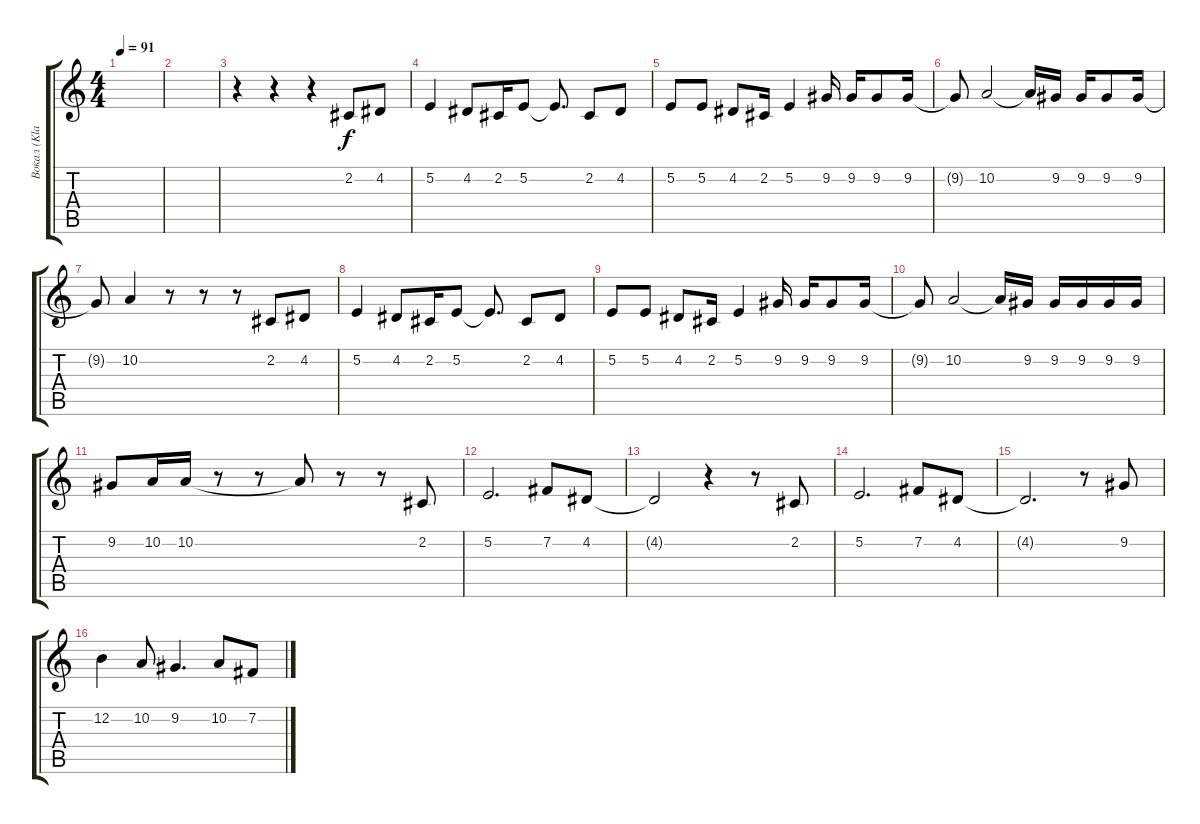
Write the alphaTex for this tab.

\track ("Вокал (Klaus Meine)" "Вокал (Kla") {instrument violin}
\staff {score tabs}
\tuning (E4 B3 G3 D3 A2 E2) {hide}
\ts (4 4)
\tempo 91
\clef g2
\ks c
|
|
r.4 r.4 r.4 2.2.8 4.2.8 |
5.2.4 4.2.8 2.2.16 5.2.8 5.2{t}.8{d} 2.2.8 4.2.8 |
5.2.8 5.2.8 4.2.8 2.2.16 5.2.4 9.2.16 9.2.16 9.2.8 9.2.16 |
9.2{t}.8 10.2.2 10.2{t}.16 9.2.16 9.2.16 9.2.8 9.2.16 |
9.2{t}.8 10.2.4 r.8 r.8 r.8 2.2.8 4.2.8 |
5.2.4 4.2.8 2.2.16 5.2.8 5.2{t}.8{d} 2.2.8 4.2.8 |
5.2.8 5.2.8 4.2.8 2.2.16 5.2.4 9.2.16 9.2.16 9.2.8 9.2.16 |
9.2{t}.8 10.2.2 10.2{t}.16 9.2.16 9.2.16 9.2.16 9.2.16 9.2.16 |
9.2.8 10.2.16 10.2.16 r.8 r.8 10.2{t}.8 r.8 r.8 2.2.8 |
5.2.2{d} 7.2.8 4.2.8 |
4.2{t}.2 r.4 r.8 2.2.8 |
5.2.2{d} 7.2.8 4.2.8 |
4.2{t}.2{d} r.8 9.2.8 |
12.2.4 10.2.8 9.2.4{d} 10.2.8 7.2.8
